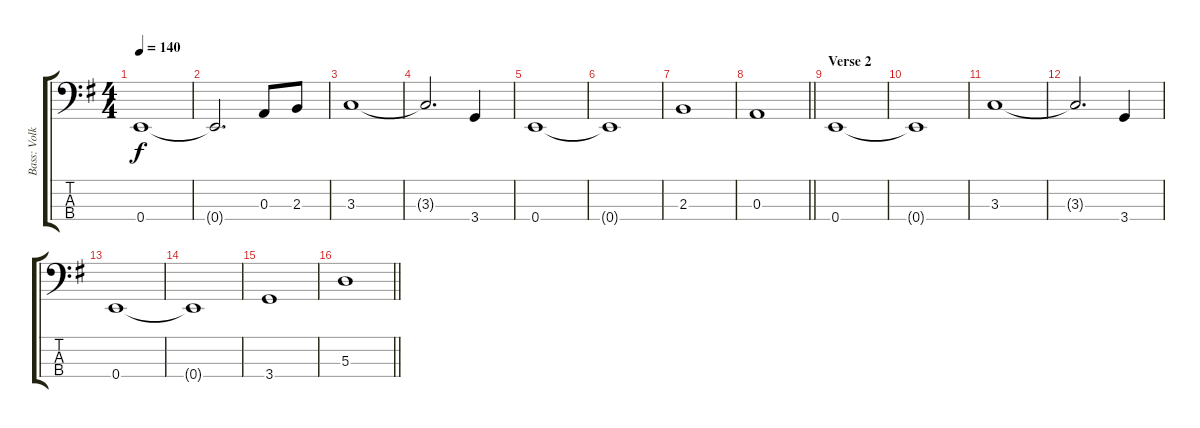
\track ("Bass: Volker Krawzcak" "Bass: Volk") {instrument electricbassfinger}
\staff {score tabs}
\tuning (G2 D2 A1 E1) {hide}
\ts (4 4)
\tempo 140
\clef f4
\ks eminor
0.4.1{dy f} |
0.4{t}.2{d} 0.3.8 2.3.8 |
3.3.1 |
3.3{t}.2{d} 3.4.4 |
0.4.1 |
0.4{t}.1 |
2.3.1 |
\barLineRight lightlight
0.3.1 |
\section ("" "Verse 2")
0.4.1 |
0.4{t}.1 |
3.3.1 |
3.3{t}.2{d} 3.4.4 |
0.4.1 |
0.4{t}.1 |
3.4.1 |
\barLineRight lightlight
5.3.1
